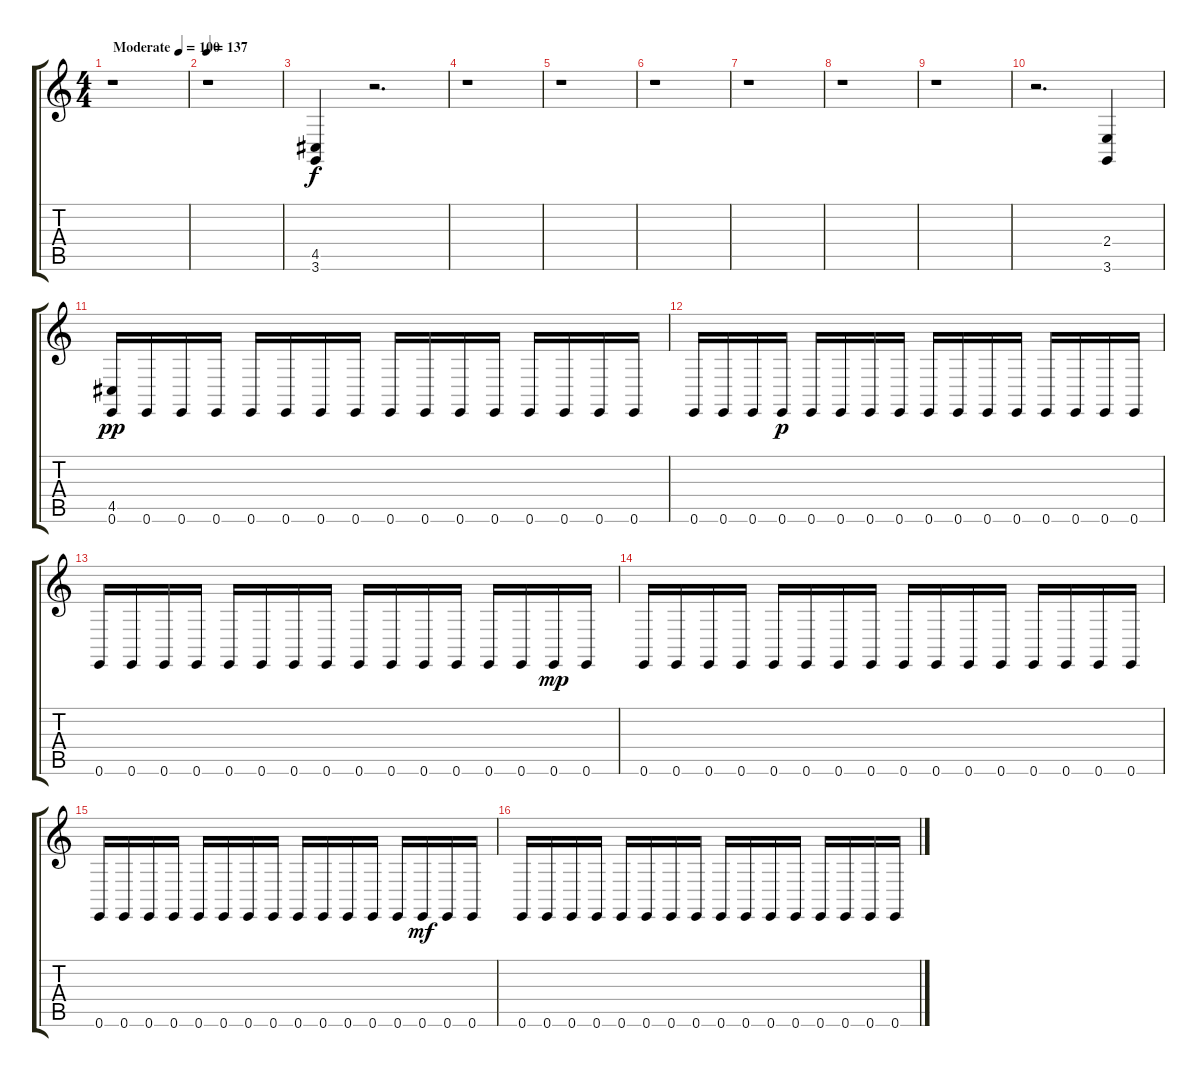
\track "" {instrument acousticgrandpiano}
\staff {score tabs}
\tuning (E4 B3 G3 D3 A2 E2) {hide}
\ts (4 4)
\tempo (100 "Moderate")
\clef g2
\ks c
r.1{dy f instrument acousticgrandpiano} |
\tempo 137
r.1 |
(4.5 3.6).4{instrument acousticgrandpiano} r.2{d} |
r.1 |
r.1 |
r.1 |
r.1 |
r.1 |
r.1 |
r.2{d} (2.4 3.6).4 |
(4.5 0.6).16{dy pp} 0.6.16 0.6.16 0.6.16 0.6.16 0.6.16 0.6.16 0.6.16 0.6.16 0.6.16 0.6.16 0.6.16 0.6.16 0.6.16 0.6.16 0.6.16 |
0.6.16 0.6.16 0.6.16 0.6.16{dy p} 0.6.16 0.6.16 0.6.16 0.6.16 0.6.16 0.6.16 0.6.16 0.6.16 0.6.16 0.6.16 0.6.16 0.6.16 |
0.6.16 0.6.16 0.6.16 0.6.16 0.6.16 0.6.16 0.6.16 0.6.16 0.6.16 0.6.16 0.6.16 0.6.16 0.6.16 0.6.16 0.6.16{dy mp} 0.6.16 |
0.6.16 0.6.16 0.6.16 0.6.16 0.6.16 0.6.16 0.6.16 0.6.16 0.6.16 0.6.16 0.6.16 0.6.16 0.6.16 0.6.16 0.6.16 0.6.16 |
0.6.16 0.6.16 0.6.16 0.6.16 0.6.16 0.6.16 0.6.16 0.6.16 0.6.16 0.6.16 0.6.16 0.6.16 0.6.16 0.6.16{dy mf} 0.6.16 0.6.16 |
0.6.16 0.6.16 0.6.16 0.6.16 0.6.16 0.6.16 0.6.16 0.6.16 0.6.16 0.6.16 0.6.16 0.6.16 0.6.16 0.6.16 0.6.16 0.6.16
